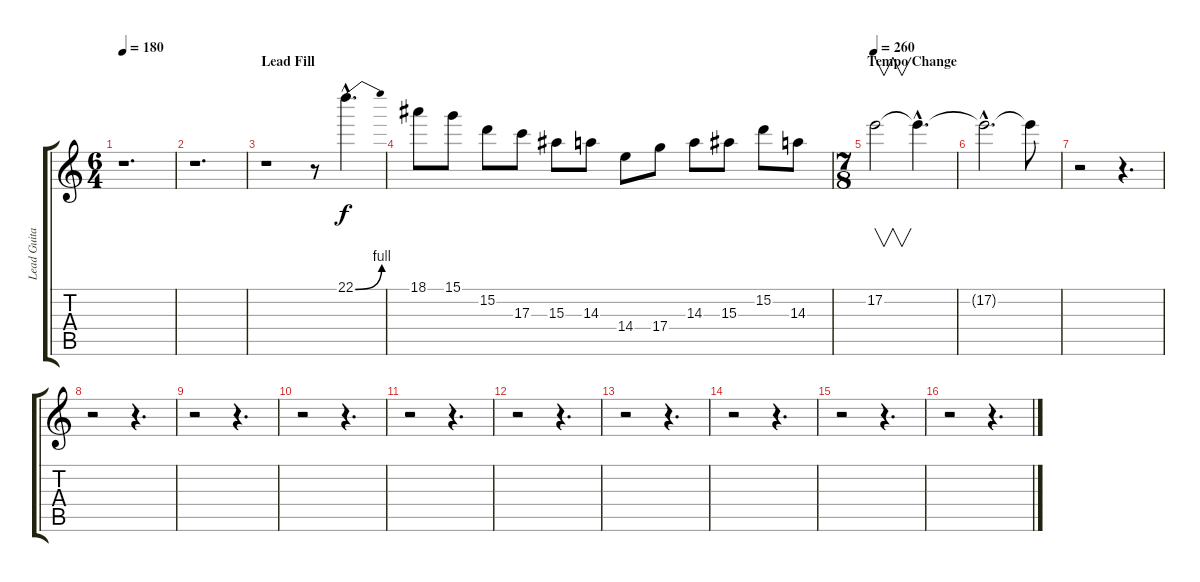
\track ("Lead Guitar " "Lead Guita") {instrument overdrivenguitar}
\staff {score tabs}
\tuning (E4 B3 G3 D3 A2 E2) {hide}
\ts (6 4)
\tempo 180
\clef g2
\ks c
r.1{d dy f} |
r.1{d} |
\section ("" "Lead Fill")
r.1 r.8 22.1{be (bend 0 0 60 4) hac}.4{d} |
18.1.8 15.1.8 15.2.8 17.3.8 15.3.8 14.3.8 14.4.8 17.4.8 14.3.8 15.3.8 15.2.8 14.3.8 |
\ts (7 8)
\section ("" "Tempo Change")
\tempo 260
17.2.2{v} 17.2{hac t}.4{d} |
17.2{hac t}.2{d} 17.2{t}.8 |
r.2 r.4{d} |
r.2 r.4{d} |
r.2 r.4{d} |
r.2 r.4{d} |
r.2 r.4{d} |
r.2 r.4{d} |
r.2 r.4{d} |
r.2 r.4{d} |
r.2 r.4{d} |
r.2 r.4{d}
